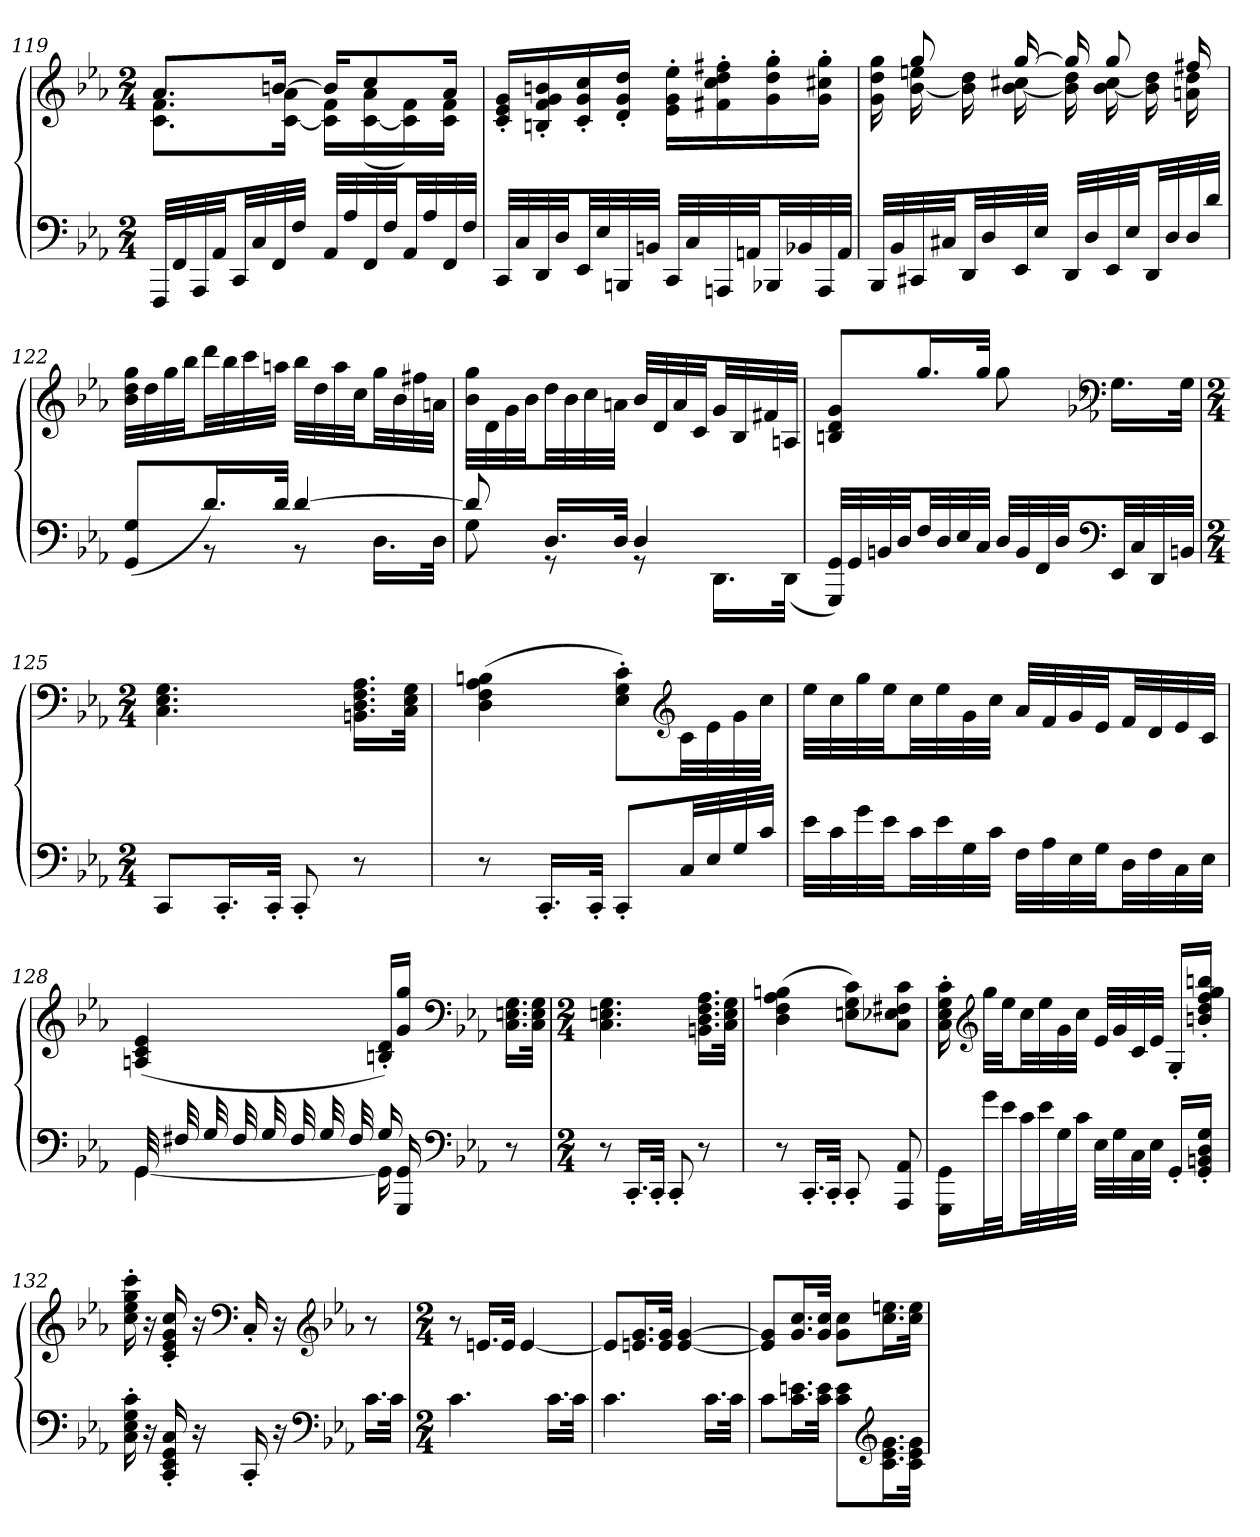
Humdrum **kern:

**kern	**kern
*part1	*part1
*staff2	*staff1
*clefF4	*clefG2
*k[b-e-a-]	*k[b-e-a-]
*c:	*c:
*M2/4	*M2/4
=119	=119
*	*^
32FFFLLL	8.a-L	8.c 8.fL
32FF	.	.
32AAA-	.	.
32AA-JJ	.	.
32CCLL	.	.
32C	.	.
32FF	[16bnJk	[16c 16a-Jk
32FJJJ	.	.
32AA-LLL	16bKL]	16c] 16fLL
32A-	.	.
32FF	8cc	([16c 16a-
32FJJ	.	.
32AA-LL	.	16c] 16f)
32A-	.	.
32FF	16a-Jk	16c 16fJJ
32FJJJ	.	.
*	*v	*v
=120	=120
32CCLLL	16c' 16e-' 16g'LL
32C	.
32DD	16Bn' 16f' 16g' 16bn'
32DJJ	.
32EE-LL	16c' 16g' 16cc'
32E-	.
32BBBn	16d' 16g' 16dd'JJ
32BBnJJJ	.
32CCLLL	16e-' 16g' 16ee-'LL
32C	.
32AAAn	16f#X' 16cc' 16dd' 16ff#X'
32AAnJJ	.
32BBB-XLL	16g' 16dd' 16gg'
32BB-X	.
32AAA	16g' 16cc#X' 16gg'JJ
32AAJJJ	.
=121	=121
*	*^
32BBB-LLL	16g 16dd 16gg	16ryy
32BB-	.	.
32CC#X	8gg	[16b- 16een
32C#XJJ	.	.
32DDLL	.	16b-] 16dd
32D	.	.
32EE-	[16gg	[16b- 16cc#X
32E-JJJ	.	.
32DDLLL	16gg]	16b-] 16dd
32D	.	.
32EE-	8gg	[16b- 16cc#
32E-JJ	.	.
32DDLL	.	16b-] 16dd
32D	.	.
32D	16ff#X	16an 16dd
32dJJJ	.	.
*	*v	*v
=122	=122
*^	*
(8GG 8GL	8ryy	32b- 32dd 32ggLLL
.	.	32dd
.	.	32gg
.	.	32bb-JJ
16.dL)	8r	32dddLL
.	.	32bb-
.	.	32ccc
32dJJk	.	32aanJJJ
[4d	8r	32bb-LLL
.	.	32dd
.	.	32aa
.	.	32ccJJ
.	16.DLL	32ggLL
.	.	32b-
.	.	32ff#X
.	32DJJk	32anJJJ
=123	=123	=123
8d]	8G	32b- 32ggLLL
.	.	32d
.	.	32g
.	.	32b-JJ
16.DLL	8r	32ddLL
.	.	32b-
.	.	32cc
32DJJk	.	32anJJJ
4D	8r	32b-LLL
.	.	32d
.	.	32a
.	.	32cJJ
.	16.DDLL	32gLL
.	.	32B-
.	.	32f#X
.	(32DDJJk	32AnJJJ
*v	*v	*
=124	=124
32GGG 32GGLLL)	8Bn 8d 8gL
32GG	.
32BBn	.
32DJJ	.
32FLL	16.ggL
32D	.
32E-	.
32CJJJ	32ggJJk
32DLLL	8gg
32BB	.
32FF	.
32DJJ	.
*clefF4	*clefF4
*k[b-e-a-]	*k[b-e-a-]
*c:	*c:
32EE-LL	16.GLL
32C	.
32DD	.
32BBnJJJ	32GJJk
=125	=125
*M2/4	*M2/4
8CCL	4.C 4.E- 4.G
16.CC'L	.
32CC'JJk	.
8CC'	.
8r	16.BBn 16.D 16.F 16.A-LL
.	32C 32E- 32GJJk
=126	=126
8r	(4D 4F 4A- 4Bn
16.CC'LL	.
32CC'JJk	.
8CC'L	8E-' 8G' 8c'L)
*	*clefG2
32CLL	32cLL
32E-	32e-
32G	32g
32cJJJ	32ccJJJ
=127	=127
32e-LLL	32ee-LLL
32c	32cc
32g	32gg
32e-JJ	32ee-JJ
32cLL	32ccLL
32e-	32ee-
32G	32g
32cJJJ	32ccJJJ
32FLLL	32a-LLL
32A-	32f
32E-	32g
32GJJ	32e-JJ
32DLL	32fLL
32F	32d
32C	32e-
32E-JJJ	32cJJJ
=128	=128
*^	*
32GG	[4GG	(4An 4c 4e-
32F#X	.	.
32G	.	.
32F#	.	.
32G	.	.
32F#	.	.
32G	.	.
32F#	.	.
16G	16GG]	16Bn' 16d'LL)
16GGG 16GG	8.ryy	16g 16ggJJ
*clefF4	*	*clefF4
*k[b-e-a-]	*	*k[b-e-a-]
*c:	*	*c:
8r	.	16.C 16.En 16.GLL
.	.	32C 32E 32GJJk
*v	*v	*
=129	=129
*M2/4	*M2/4
8r	4.C 4.En 4.G
16.CC'LL	.
32CC'JJk	.
8CC'	.
8r	16.BBn 16.D 16.F 16.A-LL
.	32C 32E 32GJJk
=130	=130
8r	(4D 4F 4A- 4Bn
16.CC'LL	.
32CC'JJk	.
8CC'	8En 8G 8cL)
8AAA- 8AA-	8C 8E-X 8F#X 8cJ
=131	=131
16GGG 16GGLL	16C' 16E-' 16G' 16c'
*	*clefG2
32gL	32ggLLL
32e-JJ	32ee-JJ
32cLL	32ccLL
32e-	32ee-
32G	32g
32cJJJ	32ccJJJ
32E-LLL	32e-LLL
32G	32g
32C	32c
32E-JJJ	32e-JJJ
16GG'LL	16G'LL
16GG' 16BBn' 16D' 16G'JJ	16bn' 16dd' 16ff' 16gg' 16bbn'JJ
=132	=132
16C' 16E-' 16G' 16c'	16cc' 16ee-' 16gg' 16ccc'
16r	16r
16CC' 16EE-' 16GG' 16C'	16c' 16e-' 16g' 16cc'
16r	16r
*	*clefF4
16CC'	16C'
16r	16r
*clefF4	*clefG2
*k[b-e-a-]	*k[b-e-a-]
*c:	*c:
16.cLL	8r
32cJJk	.
=133	=133
*M2/4	*M2/4
4.c	8r
.	16.enLL
.	32eJJk
.	[4e
16.cLL	.
32cJJk	.
=134	=134
4.c	8eL]
.	16.en 16.gL
.	32e 32gJJk
.	[4e [4g
16.cLL	.
32cJJk	.
=135	=135
8cL	8e] 8g]L
16.c 16.enL	16.g 16.ccL
32c 32eJJk	32g 32ccJJk
8c 8eL	8g 8ccL
*clefG2	*
16.c 16.e 16.gL	16.cc 16.eenL
32c 32e 32gJJk	32cc 32eeJJk
=	=
*-	*-
